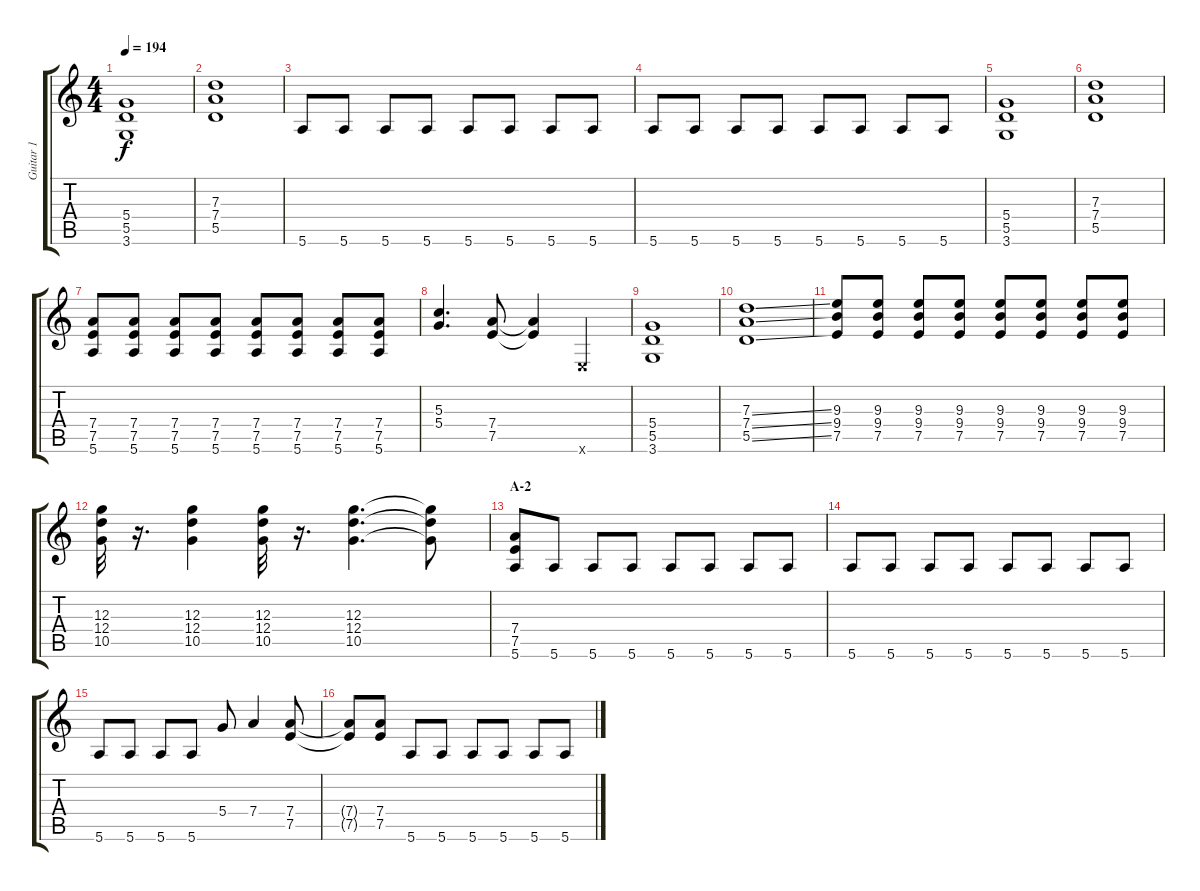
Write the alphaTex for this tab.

\track ("Guitar 1" "Guitar 1") {instrument distortionguitar}
\staff {score tabs}
\tuning (E4 B3 G3 D3 A2 E2) {hide}
\ts (4 4)
\tempo 194
\clef g2
\ks c
(5.4 5.5 3.6).1{dy f} |
(7.3 7.4 5.5).1 |
5.6.8 5.6.8 5.6.8 5.6.8 5.6.8 5.6.8 5.6.8 5.6.8 |
5.6.8 5.6.8 5.6.8 5.6.8 5.6.8 5.6.8 5.6.8 5.6.8 |
(5.4 5.5 3.6).1 |
(7.3 7.4 5.5).1 |
(7.4 7.5 5.6).8 (7.4 7.5 5.6).8 (7.4 7.5 5.6).8 (7.4 7.5 5.6).8 (7.4 7.5 5.6).8 (7.4 7.5 5.6).8 (7.4 7.5 5.6).8 (7.4 7.5 5.6).8 |
(5.3 5.4).4{d} (7.4 7.5).8 (7.4{t} 7.5{t}).4 0.6{x}.4 |
(5.4 5.5 3.6).1 |
(7.3{ss} 7.4{ss} 5.5{ss}).1 |
(9.3 9.4 7.5).8 (9.3 9.4 7.5).8 (9.3 9.4 7.5).8 (9.3 9.4 7.5).8 (9.3 9.4 7.5).8 (9.3 9.4 7.5).8 (9.3 9.4 7.5).8 (9.3 9.4 7.5).8 |
(12.3 12.4 10.5).32 r.16{d} (12.3 12.4 10.5).4 (12.3 12.4 10.5).32 r.16{d} (12.3 12.4 10.5).4{d} (12.3{t} 12.4{t} 10.5{t}).8 |
\section ("" "A-2")
(7.4 7.5 5.6).8 5.6.8 5.6.8 5.6.8 5.6.8 5.6.8 5.6.8 5.6.8 |
5.6.8 5.6.8 5.6.8 5.6.8 5.6.8 5.6.8 5.6.8 5.6.8 |
5.6.8 5.6.8 5.6.8 5.6.8 5.4.8 7.4.4 (7.4 7.5).8 |
(7.4{t} 7.5{t}).8 (7.4 7.5).8 5.6.8 5.6.8 5.6.8 5.6.8 5.6.8 5.6.8
